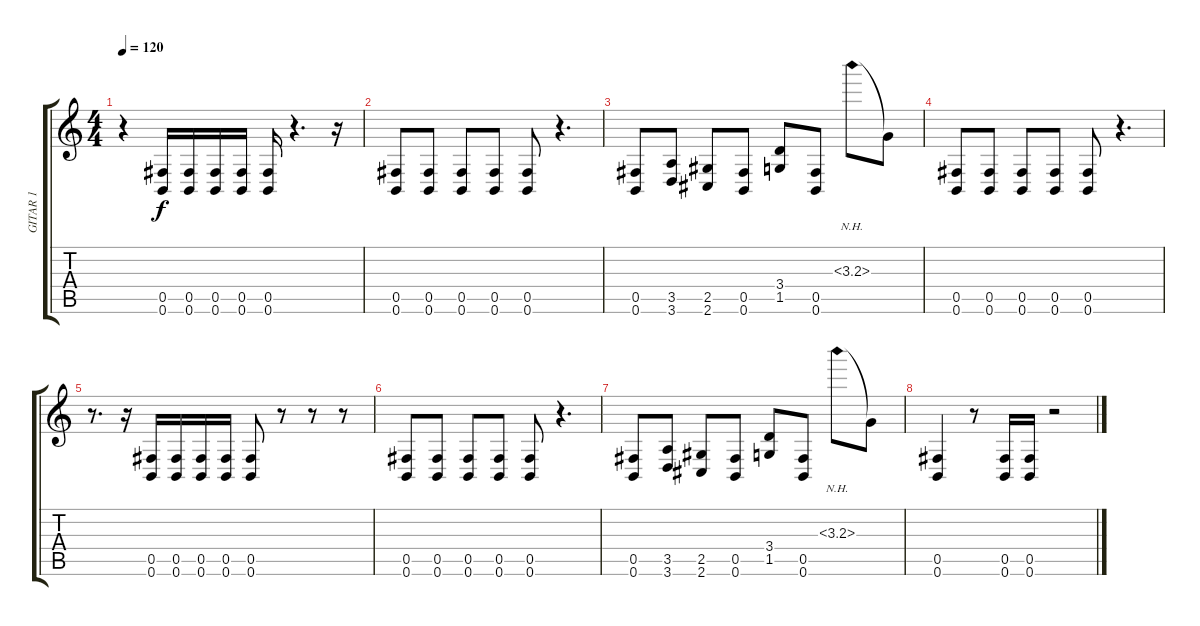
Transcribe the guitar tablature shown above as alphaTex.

\track ("GITAR 1" "GITAR 1") {instrument distortionguitar}
\staff {score tabs}
\tuning (Db4 Ab3 E3 B2 Gb2 B1) {hide}
\ts (4 4)
\tempo 120
\clef g2
\ks c
r.4{dy f} (0.5 0.6).16 (0.5 0.6).16 (0.5 0.6).16 (0.5 0.6).16 (0.5 0.6).16 r.4{d} r.16 |
(0.5 0.6).8 (0.5 0.6).8 (0.5 0.6).8 (0.5 0.6).8 (0.5 0.6).8 r.4{d} |
(0.5 0.6).8 (3.5 3.6).8 (2.5 2.6).8 (0.5 0.6).8 (3.4 1.5).8 (0.5 0.6).8 3.3{nh}.8 3.3{t}.8 |
(0.5 0.6).8 (0.5 0.6).8 (0.5 0.6).8 (0.5 0.6).8 (0.5 0.6).8 r.4{d} |
r.8{d} r.16 (0.5 0.6).16 (0.5 0.6).16 (0.5 0.6).16 (0.5 0.6).16 (0.5 0.6).8 r.8 r.8 r.8 |
(0.5 0.6).8 (0.5 0.6).8 (0.5 0.6).8 (0.5 0.6).8 (0.5 0.6).8 r.4{d} |
(0.5 0.6).8 (3.5 3.6).8 (2.5 2.6).8 (0.5 0.6).8 (3.4 1.5).8 (0.5 0.6).8 3.3{nh}.8 3.3{t}.8 |
(0.5 0.6).4 r.8 (0.5 0.6).16 (0.5 0.6).16 r.2
